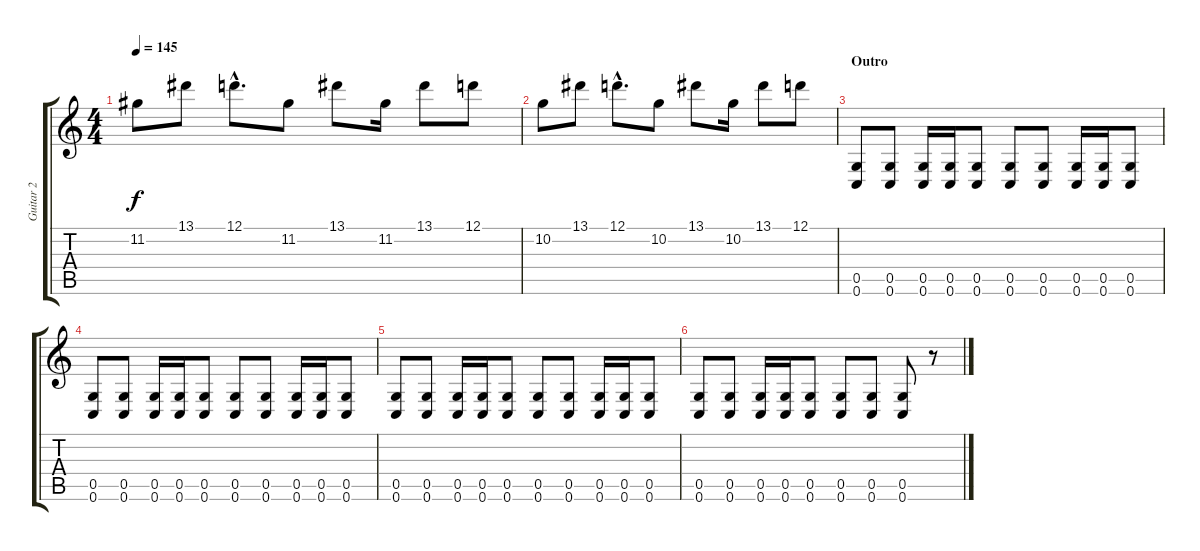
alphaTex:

\track ("Guitar 2" "Guitar 2") {instrument distortionguitar}
\staff {score tabs}
\tuning (D4 A3 F3 C3 G2 C2) {hide}
\ts (4 4)
\tempo 145
\clef g2
\ks c
11.2.8{dy f} 13.1.8 12.1{hac}.8{d} 11.2.8 13.1.8 11.2.16 13.1.8 12.1.8 |
10.2.8 13.1.8 12.1{hac}.8{d} 10.2.8 13.1.8 10.2.16 13.1.8 12.1.8 |
\section ("" "Outro")
(0.5 0.6).8{instrument distortionguitar} (0.5 0.6).8 (0.5 0.6).16 (0.5 0.6).16 (0.5 0.6).8 (0.5 0.6).8 (0.5 0.6).8 (0.5 0.6).16 (0.5 0.6).16 (0.5 0.6).8 |
(0.5 0.6).8 (0.5 0.6).8 (0.5 0.6).16 (0.5 0.6).16 (0.5 0.6).8 (0.5 0.6).8 (0.5 0.6).8 (0.5 0.6).16 (0.5 0.6).16 (0.5 0.6).8 |
(0.5 0.6).8{instrument distortionguitar} (0.5 0.6).8 (0.5 0.6).16 (0.5 0.6).16 (0.5 0.6).8 (0.5 0.6).8 (0.5 0.6).8 (0.5 0.6).16 (0.5 0.6).16 (0.5 0.6).8 |
(0.5 0.6).8 (0.5 0.6).8 (0.5 0.6).16 (0.5 0.6).16 (0.5 0.6).8 (0.5 0.6).8 (0.5 0.6).8 (0.5 0.6).8 r.8
